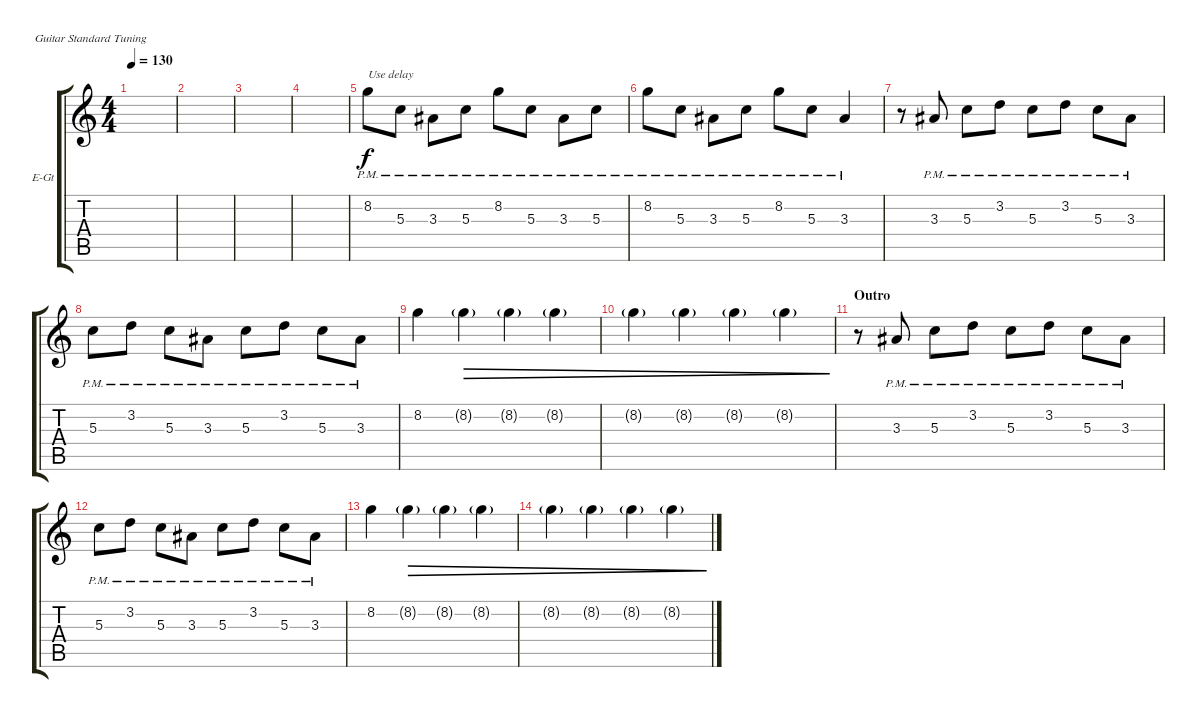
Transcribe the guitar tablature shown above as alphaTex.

\bracketExtendMode groupsimilarinstruments
\firstSystemTrackNameOrientation horizontal
\otherSystemsTrackNameOrientation horizontal
\track ("Electric Guitar" "E-Gt") {instrument electricguitarclean}
\staff {score tabs}
\tuning (E4 B3 G3 D3 A2 E2)
\ts (4 4)
\tempo 130
\clef g2
\ks c
|
|
|
|
8.2{pm}.8{txt "Use delay"} 5.3{pm}.8 3.3{pm}.8 5.3{pm}.8 8.2{pm}.8 5.3{pm}.8 3.3{pm}.8 5.3{pm}.8 |
8.2{pm}.8 5.3{pm}.8 3.3{pm}.8 5.3{pm}.8 8.2{pm}.8 5.3{pm}.8 3.3{pm}.4 |
r.8 3.3{pm}.8 5.3{pm}.8 3.2{pm}.8 5.3{pm}.8 3.2{pm}.8 5.3{pm}.8 3.3{pm}.8 |
5.3{pm}.8 3.2{pm}.8 5.3{pm}.8 3.3{pm}.8 5.3{pm}.8 3.2{pm}.8 5.3{pm}.8 3.3{pm}.8 |
8.2.4 8.2{g}.4{dec} 8.2{g}.4{dec} 8.2{g}.4{dec} |
8.2{g}.4{dec} 8.2{g}.4{dec} 8.2{g}.4{dec} 8.2{g}.4{dec} |
\section ("" "Outro")
r.8 3.3{pm}.8 5.3{pm}.8 3.2{pm}.8 5.3{pm}.8 3.2{pm}.8 5.3{pm}.8 3.3{pm}.8 |
5.3{pm}.8 3.2{pm}.8 5.3{pm}.8 3.3{pm}.8 5.3{pm}.8 3.2{pm}.8 5.3{pm}.8 3.3{pm}.8 |
8.2.4 8.2{g}.4{dec} 8.2{g}.4{dec} 8.2{g}.4{dec} |
8.2{g}.4{dec} 8.2{g}.4{dec} 8.2{g}.4{dec} 8.2{g}.4{dec}
